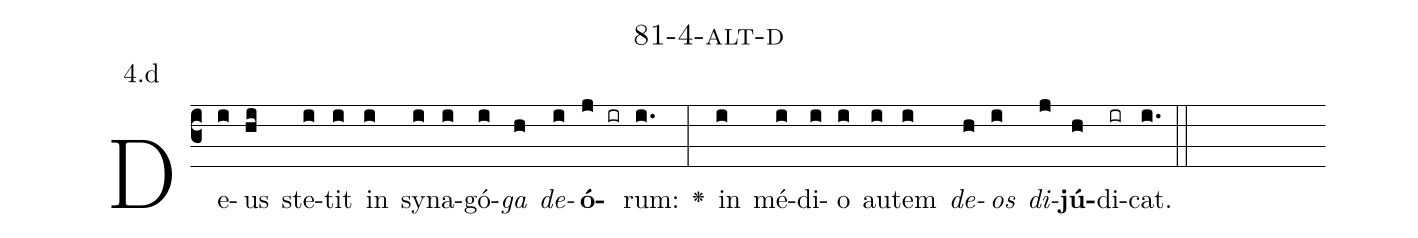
name: 81-4-alt-d;
annotation: 4.d;
%%
(c3)De(i)us(hi) ste(i)tit(i) in(i) sy(i)na(i)gó(i)<i>ga</i>(h) <i>de</i>(i)<b>ó</b>(j ir)rum:(i.) <v>\greheightstar</v>(:) in(i) mé(i)di(i)o(i) au(i)tem(i) <i>de</i>(h)<i>os</i>(i) <i>di</i>(j)<b>jú</b>(h)di(ir)cat.(i.) (::)


%E(i) u(h) o(i) u(j) a(h) e.(i.) (::)
